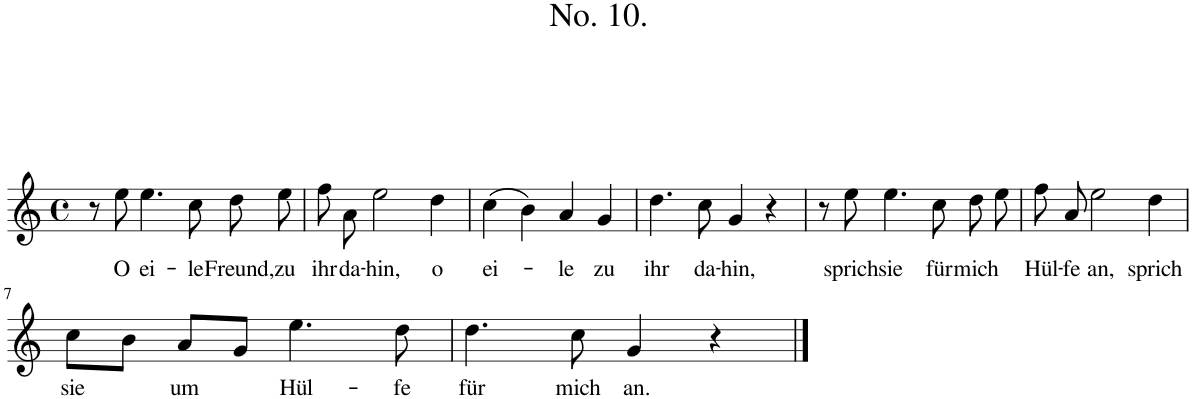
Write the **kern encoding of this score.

**kern	**text
*part1	*part1
*staff1	*staff1
*I"Piano	*
*I'Pno.	*
*clefG2	*
*k[]	*
*M4/4	*
*met(c)	*
=1	=1
8r	.
!	!LO:LY:b
8ee\	O
!	!LO:LY:b
4.ee\	ei-
!	!LO:LY:b
8cc\	-le
!	!LO:LY:b
8dd\	Freund,
!	!LO:LY:b
8ee\	zu
=2	=2
!	!LO:LY:b
8ff\	ihr
!	!LO:LY:b
8a\	da-
!	!LO:LY:b
2ee\	-hin,
!	!LO:LY:b
4dd\	o
=3	=3
!	!LO:LY:b
(4cc\	ei-
4b\)	.
!	!LO:LY:b
4a/	-le
!	!LO:LY:b
4g/	zu
=4	=4
!	!LO:LY:b
4.dd\	ihr
!	!LO:LY:b
8cc\	da-
!	!LO:LY:b
4g/	-hin,
4r	.
=5	=5
8r	.
!	!LO:LY:b
8ee\	sprich
!	!LO:LY:b
4.ee\	sie
!	!LO:LY:b
8cc\	für
!	!LO:LY:b
8dd\	mich
8ee\	.
=6	=6
!	!LO:LY:b
8ff\	Hül-
!	!LO:LY:b
8a/	-fe
!	!LO:LY:b
2ee\	an,
!	!LO:LY:b
4dd\	sprich
!!LO:LB:g=z
=7	=7
!	!LO:LY:b
8cc\L	sie
8b\J	.
!	!LO:LY:b
8a/L	um
8g/J	.
!	!LO:LY:b
4.ee\	Hül-
!	!LO:LY:b
8dd\	-fe
=8	=8
!	!LO:LY:b
4.dd\	für
!	!LO:LY:b
8cc\	mich
!	!LO:LY:b
4g/	an.
4r	.
==	==
*-	*-
